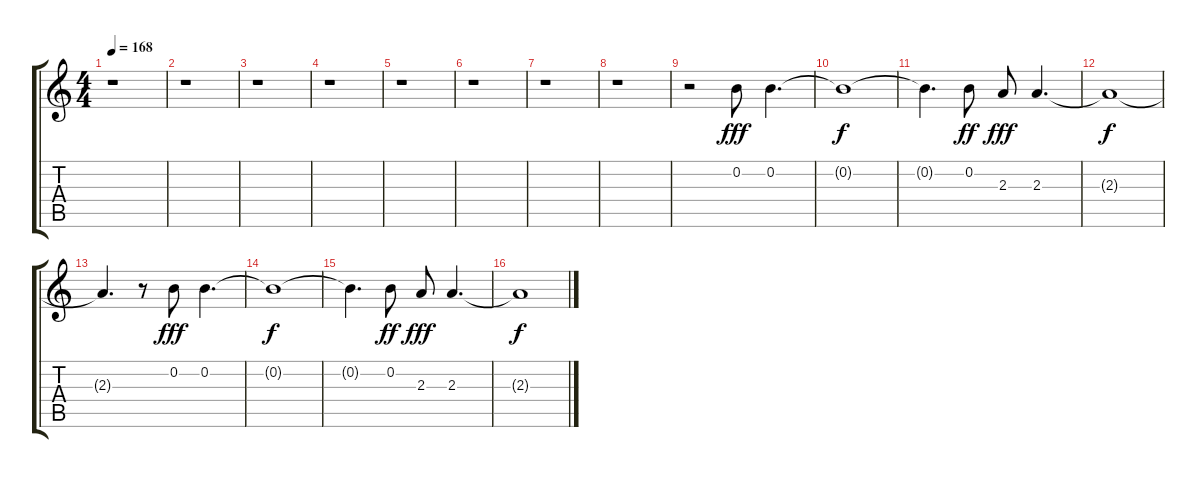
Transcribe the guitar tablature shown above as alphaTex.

\track "" {instrument distortionguitar}
\staff {score tabs}
\tuning (E4 B3 G3 D3 A2 E2) {hide}
\ts (4 4)
\tempo 168
\clef g2
\ks c
r.1{dy f} |
r.1 |
r.1 |
r.1 |
r.1 |
r.1 |
r.1 |
r.1 |
r.2 0.2.8{dy fff} 0.2.4{d} |
0.2{t}.1{dy f} |
0.2{t}.4{d} 0.2.8{dy ff} 2.3.8{dy fff} 2.3.4{d} |
2.3{t}.1{dy f} |
2.3{t}.4{d} r.8 0.2.8{dy fff} 0.2.4{d} |
0.2{t}.1{dy f} |
0.2{t}.4{d} 0.2.8{dy ff} 2.3.8{dy fff} 2.3.4{d} |
2.3{t}.1{dy f}
